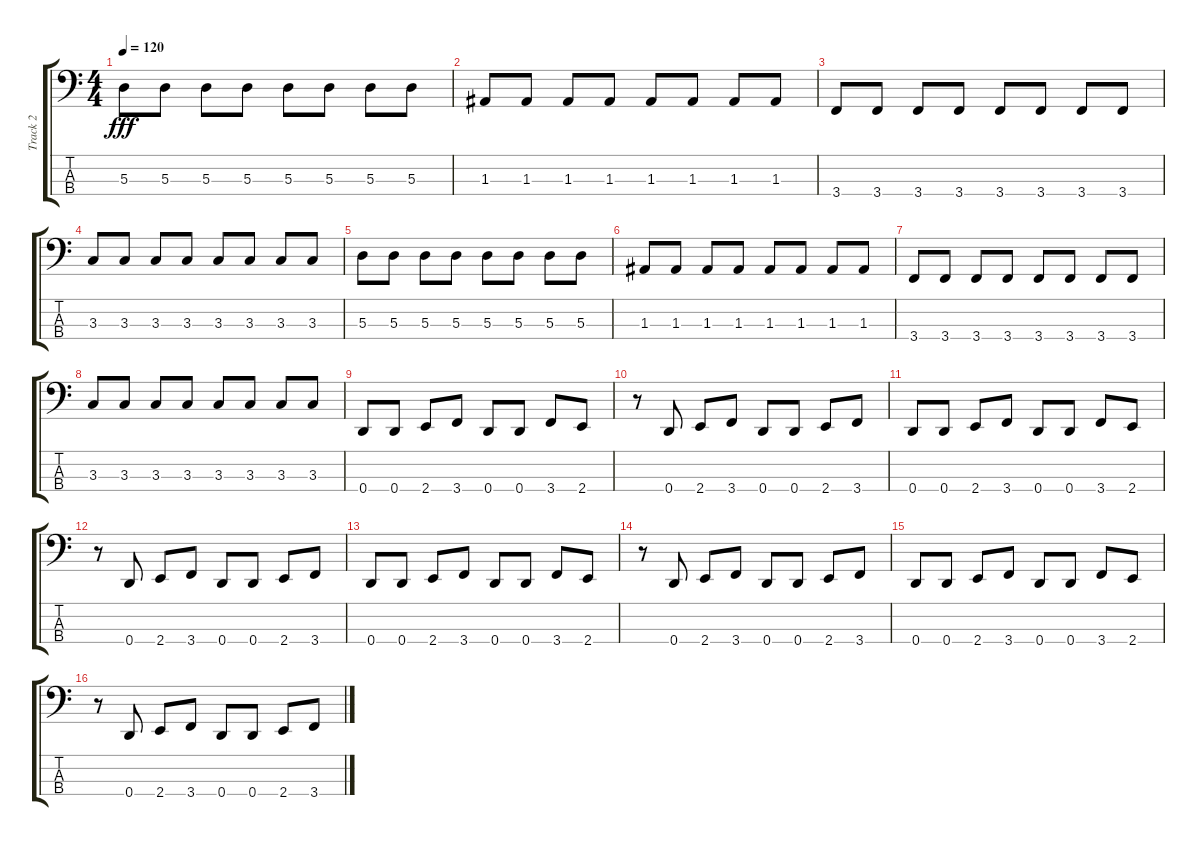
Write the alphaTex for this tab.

\track ("Track 2" "Track 2") {instrument electricbassfinger}
\staff {score tabs}
\tuning (G2 D2 A1 D1) {hide}
\ts (4 4)
\tempo 120
\clef f4
\ks c
5.3.8{dy fff} 5.3.8 5.3.8 5.3.8 5.3.8 5.3.8 5.3.8 5.3.8 |
1.3.8 1.3.8 1.3.8 1.3.8 1.3.8 1.3.8 1.3.8 1.3.8 |
3.4.8 3.4.8 3.4.8 3.4.8 3.4.8 3.4.8 3.4.8 3.4.8 |
3.3.8 3.3.8 3.3.8 3.3.8 3.3.8 3.3.8 3.3.8 3.3.8 |
5.3.8 5.3.8 5.3.8 5.3.8 5.3.8 5.3.8 5.3.8 5.3.8 |
1.3.8 1.3.8 1.3.8 1.3.8 1.3.8 1.3.8 1.3.8 1.3.8 |
3.4.8 3.4.8 3.4.8 3.4.8 3.4.8 3.4.8 3.4.8 3.4.8 |
3.3.8 3.3.8 3.3.8 3.3.8 3.3.8 3.3.8 3.3.8 3.3.8 |
0.4.8 0.4.8 2.4.8 3.4.8 0.4.8 0.4.8 3.4.8 2.4.8 |
r.8 0.4.8 2.4.8 3.4.8 0.4.8 0.4.8 2.4.8 3.4.8 |
0.4.8 0.4.8 2.4.8 3.4.8 0.4.8 0.4.8 3.4.8 2.4.8 |
r.8 0.4.8 2.4.8 3.4.8 0.4.8 0.4.8 2.4.8 3.4.8 |
0.4.8 0.4.8 2.4.8 3.4.8 0.4.8 0.4.8 3.4.8 2.4.8 |
r.8 0.4.8 2.4.8 3.4.8 0.4.8 0.4.8 2.4.8 3.4.8 |
0.4.8 0.4.8 2.4.8 3.4.8 0.4.8 0.4.8 3.4.8 2.4.8 |
r.8 0.4.8 2.4.8 3.4.8 0.4.8 0.4.8 2.4.8 3.4.8
